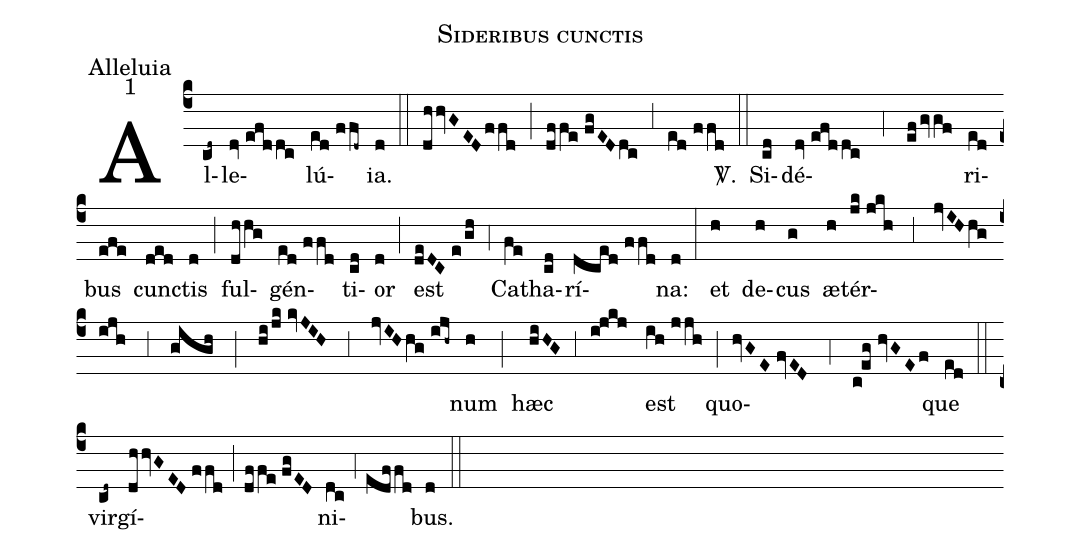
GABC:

name:Sideribus cunctis;
office-part:Alleluia;
mode:1;
%%
(c4) Al(cd~)le(dv//efddc)lú(ed//ffd~)ia.(d) (::) (dhhvGED/ffd) (;) (dffe//fgEDdc) (;3) (ed//ffd) <sp>V/</sp>.(::) Si(cd)dé(dv//efddc;4ef/gvgf)ri(ed)bus(efe) cun(ded)ctis(d) (;) ful(dhhg)gén(ed//ffd)ti(cd)or(d) (;) est(deDC//e/gh) (;4) Ca(fe)tha(cd)rí(dced//ffd)na:(d) (:) et(h) de(h)cus(g) æ(h)tér(jk//jkh;3jvIH/hg//ijh;3gigh;hi/jk//kvJIH;3jvIH/hg//ijh~)num(h) (;) hæc(hiHG) (;3) (i!jkj) est(ih//jjh) (;) quo(hvGE//fvED;4c!eg//hvGEf)que(ed) (::) vir(cd~)gí(dhhvGED//ffd;dffe//fgED)ni(dc;4edffd)bus.(d) (::)
